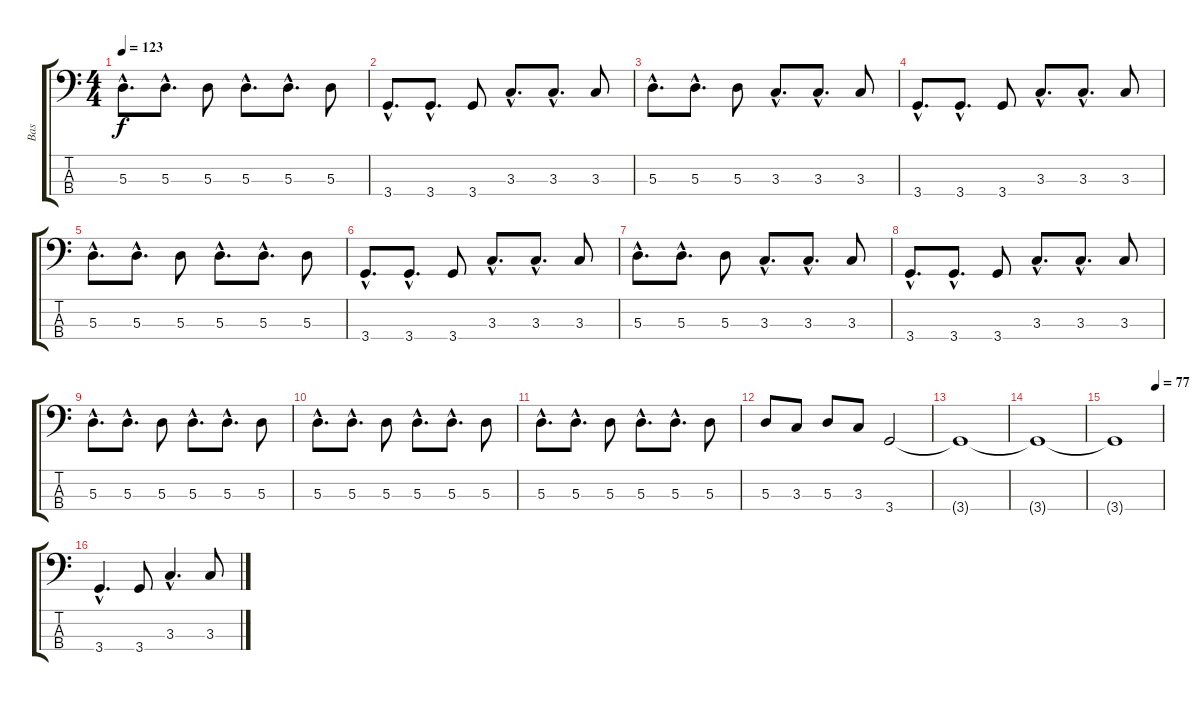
\track ("Bas" "Bas") {instrument electricbassfinger}
\staff {score tabs}
\tuning (G2 D2 A1 E1) {hide}
\ts (4 4)
\tempo 123
\clef f4
\ks c
5.3{hac}.8{d dy f} 5.3{hac}.8{d} 5.3.8 5.3{hac}.8{d} 5.3{hac}.8{d} 5.3.8 |
3.4{hac}.8{d} 3.4{hac}.8{d} 3.4.8 3.3{hac}.8{d} 3.3{hac}.8{d} 3.3.8 |
5.3{hac}.8{d} 5.3{hac}.8{d} 5.3.8 3.3{hac}.8{d} 3.3{hac}.8{d} 3.3.8 |
3.4{hac}.8{d} 3.4{hac}.8{d} 3.4.8 3.3{hac}.8{d} 3.3{hac}.8{d} 3.3.8 |
5.3{hac}.8{d} 5.3{hac}.8{d} 5.3.8 5.3{hac}.8{d} 5.3{hac}.8{d} 5.3.8 |
3.4{hac}.8{d} 3.4{hac}.8{d} 3.4.8 3.3{hac}.8{d} 3.3{hac}.8{d} 3.3.8 |
5.3{hac}.8{d} 5.3{hac}.8{d} 5.3.8 3.3{hac}.8{d} 3.3{hac}.8{d} 3.3.8 |
3.4{hac}.8{d} 3.4{hac}.8{d} 3.4.8 3.3{hac}.8{d} 3.3{hac}.8{d} 3.3.8 |
5.3{hac}.8{d} 5.3{hac}.8{d} 5.3.8 5.3{hac}.8{d} 5.3{hac}.8{d} 5.3.8 |
5.3{hac}.8{d} 5.3{hac}.8{d} 5.3.8 5.3{hac}.8{d} 5.3{hac}.8{d} 5.3.8 |
5.3{hac}.8{d} 5.3{hac}.8{d} 5.3.8 5.3{hac}.8{d} 5.3{hac}.8{d} 5.3.8 |
5.3.8 3.3.8 5.3.8 3.3.8 3.4.2 |
3.4{t}.1 |
3.4{t}.1 |
\tempo (77 0.875)
3.4{t}.1 |
3.4{hac}.4{d volume 6 instrument electricbassfinger} 3.4.8 3.3{hac}.4{d} 3.3.8
